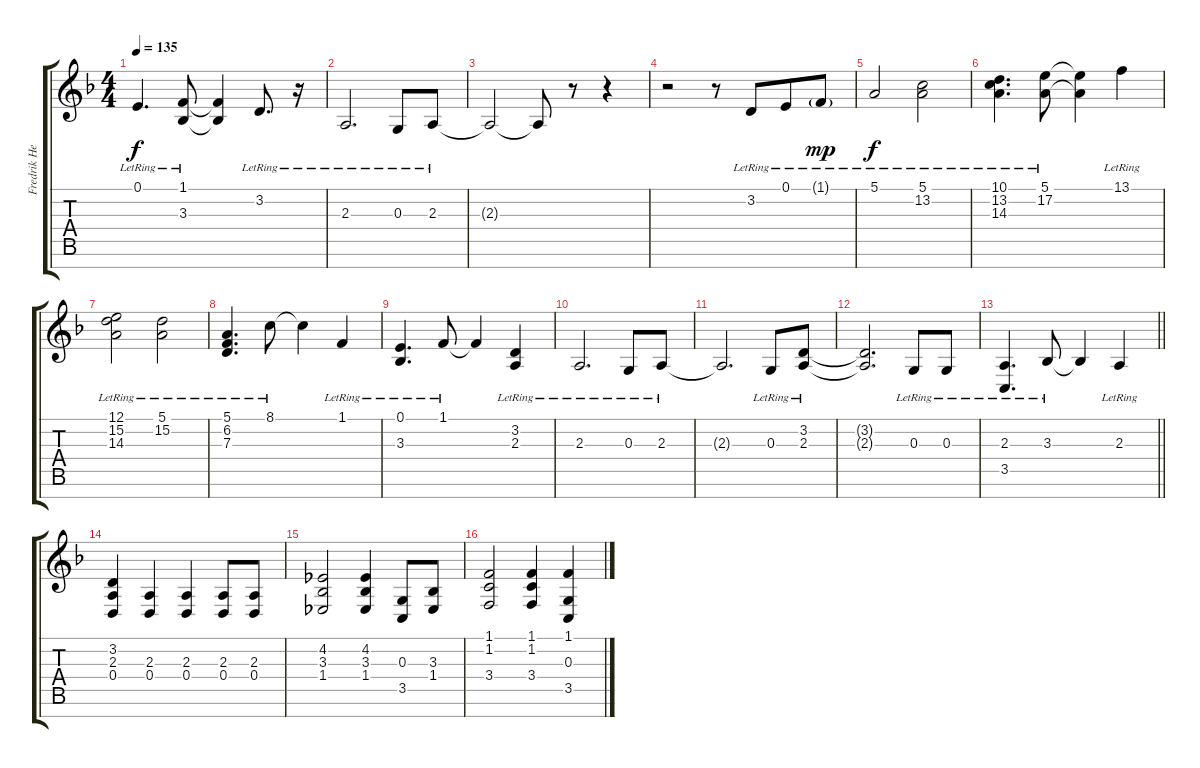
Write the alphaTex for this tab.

\track ("Fredrik Hermanson" "Fredrik He") {instrument acousticgrandpiano}
\staff {score tabs}
\tuning (E4 B3 G3 D3 A2 E2 B1) {hide}
\ts (4 4)
\tempo 135
\clef g2
\ks dminor
0.1{lr}.4{d dy f} (1.1{lr} 3.3{lr}).8 (1.1{t} 3.3{t}).4 3.2{lr}.8{d} r.16 |
2.3{lr}.2{d} 0.3{lr}.8 2.3{lr}.8 |
2.3{t}.2 2.3{t}.8 r.8 r.4 |
r.2 r.8 3.2{lr}.8{beam merge} 0.1{lr}.8 1.1{g lr}.8{dy mp} |
5.1{lr}.2{dy f} (5.1{lr} 13.2{lr}).2 |
(10.1{lr} 13.2{lr} 14.3{lr}).4{d} (5.1{lr} 17.2{lr}).8 (5.1{t} 17.2{t}).4 13.1{lr}.4 |
(12.1{lr} 15.2{lr} 14.3{lr}).2 (5.1{lr} 15.2{lr}).2 |
(5.1{lr} 6.2{lr} 7.3{lr}).4{d} 8.1{lr}.8 8.1{t}.4 1.1{lr}.4 |
(0.1{lr} 3.3{lr}).4{d} 1.1{lr}.8 1.1{t}.4 (3.2{lr} 2.3{lr}).4 |
2.3{lr}.2{d} 0.3{lr}.8 2.3{lr}.8 |
2.3{t}.2{d} 0.3{lr}.8 (3.2{lr} 2.3{lr}).8 |
(3.2{t} 2.3{t}).2{d} 0.3{lr}.8 0.3{lr}.8 |
\barLineRight lightlight
(2.3{lr} 3.5{lr}).4{d} 3.3{lr}.8 3.3{t}.4 2.3{lr}.4 |
(3.2 2.3 0.4).4 (2.3 0.4).4 (2.3 0.4).4 (2.3 0.4).8 (2.3 0.4).8 |
(4.2 3.3 1.4).2 (4.2 3.3 1.4).4 (0.3 3.5).8 (3.3 1.4).8 |
(1.1 1.2 3.4).2 (1.1 1.2 3.4).4 (1.1 0.3 3.5).4
